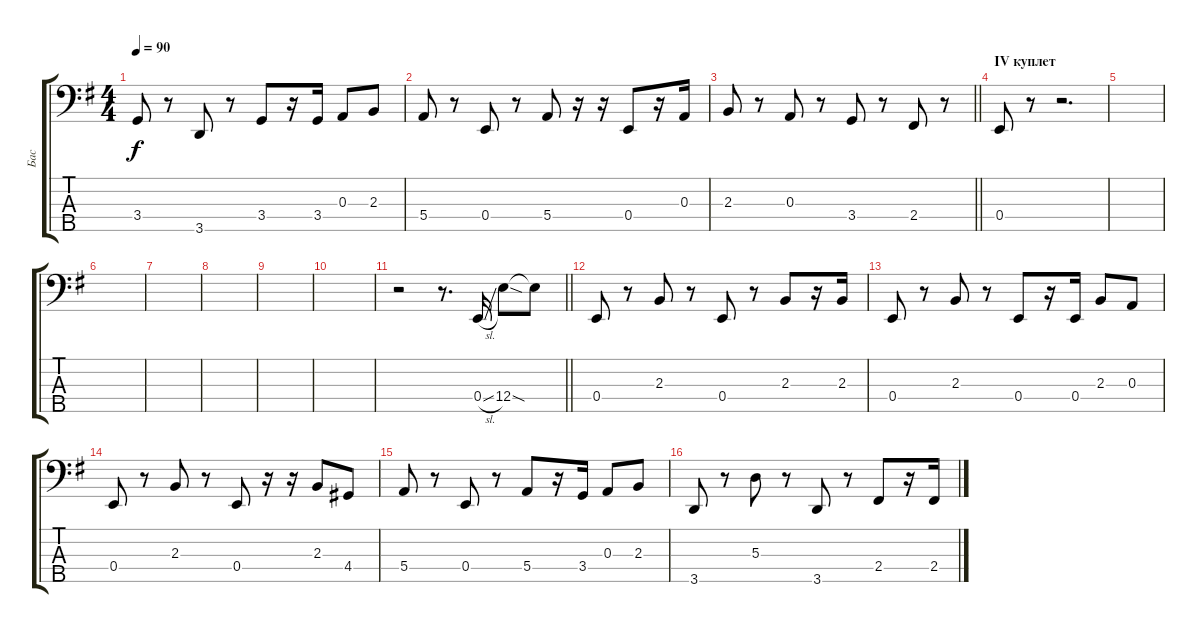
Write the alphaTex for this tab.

\track ("Бас" "Бас") {instrument electricbassfinger}
\staff {score tabs}
\tuning (G2 D2 A1 E1 B0) {hide}
\ts (4 4)
\tempo 90
\clef f4
\ks eminor
3.4.8{dy f} r.8 3.5.8 r.8 3.4.8 r.16 3.4.16 0.3.8 2.3.8 |
5.4.8 r.8 0.4.8 r.8 5.4.8 r.16 r.16 0.4.8 r.16 0.3.16 |
\barLineRight lightlight
2.3.8 r.8 0.3.8 r.8 3.4.8 r.8 2.4.8 r.8 |
\section ("" "IV куплет")
0.4.8 r.8 r.2{d} |
|
|
|
|
|
|
\barLineRight lightlight
r.2 r.8{d} 0.4{sl}.16 12.4{sod}.8 12.4{t}.8 |
0.4.8 r.8 2.3.8 r.8 0.4.8 r.8 2.3.8 r.16 2.3.16 |
0.4.8 r.8 2.3.8 r.8 0.4.8 r.16 0.4.16 2.3.8 0.3.8 |
0.4.8 r.8 2.3.8 r.8 0.4.8 r.16 r.16 2.3.8 4.4.8 |
5.4.8 r.8 0.4.8 r.8 5.4.8 r.16 3.4.16 0.3.8 2.3.8 |
3.5.8 r.8 5.3.8 r.8 3.5.8 r.8 2.4.8 r.16 2.4.16
